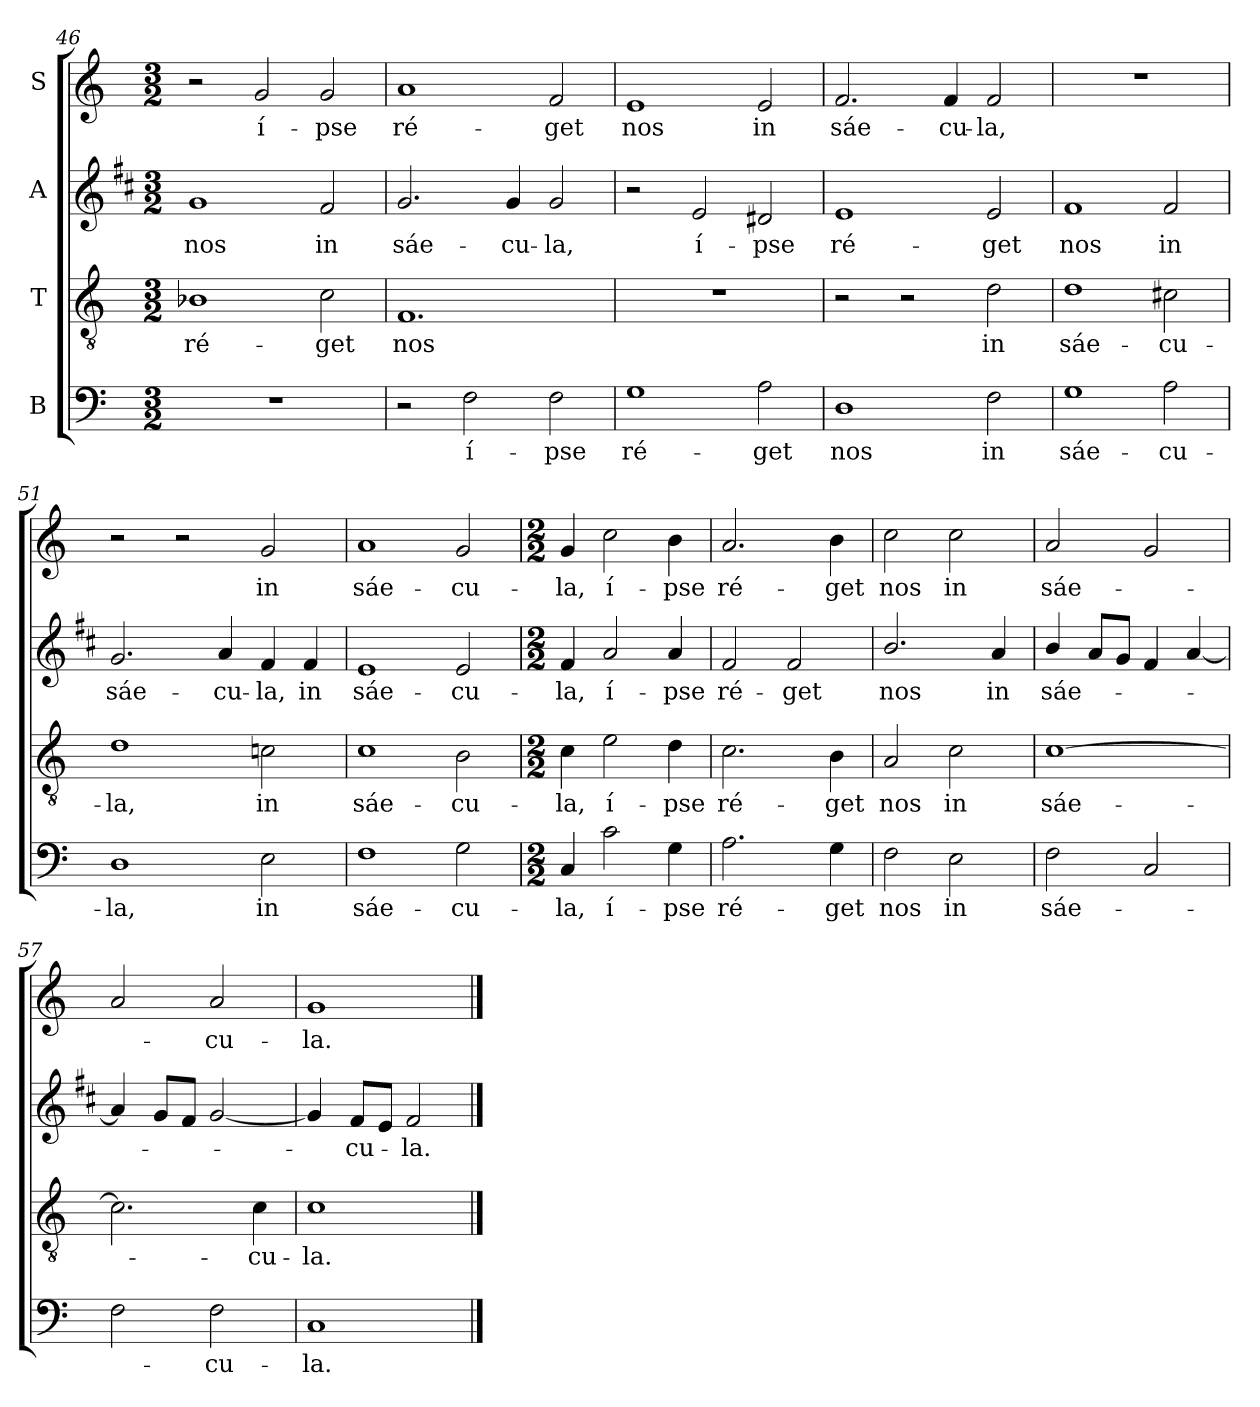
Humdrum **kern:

**kern	**text	**kern	**text	**kern	**text	**kern	**text
*part4	*part4	*part3	*part3	*part2	*part2	*part1	*part1
*staff4	*staff4	*staff3	*staff3	*staff2	*staff2	*staff1	*staff1
*I"B	*	*I"T	*	*I"A	*	*I"S	*
*clefF4	*	*clefGv2	*	*clefG2	*	*clefG2	*
*	*	*	*	*ITrd1c2	*	*	*
*k[]	*	*k[]	*	*k[]	*	*k[]	*
*C:	*	*C:	*	*C:	*	*C:	*
*M3/2	*	*M3/2	*	*M3/2	*	*M3/2	*
=46	=46	=46	=46	=46	=46	=46	=46
!	!	!	!LO:LY:b	!	!LO:LY:b	!	!
1.r	.	1B-X	ré-	1f	nos	2r	.
!	!	!	!	!	!	!	!LO:LY:b
.	.	.	.	.	.	2g/	í-
!	!	!	!LO:LY:b	!	!LO:LY:b	!	!LO:LY:b
.	.	2c\	-get	2e/	in	2g/	-pse
=47	=47	=47	=47	=47	=47	=47	=47
!	!	!	!LO:LY:b	!	!LO:LY:b	!	!LO:LY:b
2r	.	1.F	nos	2.f/	sáe-	1a	ré-
!	!LO:LY:b	!	!	!	!	!	!
2F\	í-	.	.	.	.	.	.
!	!	!	!	!	!LO:LY:b	!	!
.	.	.	.	4f/	-cu-	.	.
!	!LO:LY:b	!	!	!	!LO:LY:b	!	!LO:LY:b
2F\	-pse	.	.	2f/	-la,	2f/	-get
=48	=48	=48	=48	=48	=48	=48	=48
!	!LO:LY:b	!	!	!	!	!	!LO:LY:b
1G	ré-	1.r	.	2r	.	1e	nos
!	!	!	!	!	!LO:LY:b	!	!
.	.	.	.	2d/	í-	.	.
!	!LO:LY:b	!	!	!	!LO:LY:b	!	!LO:LY:b
2A\	-get	.	.	2c#X/	-pse	2e/	in
=49	=49	=49	=49	=49	=49	=49	=49
!	!LO:LY:b	!	!	!	!LO:LY:b	!	!LO:LY:b
1D	nos	2r	.	1d	ré-	2.f/	sáe-
.	.	2r	.	.	.	.	.
!	!	!	!	!	!	!	!LO:LY:b
.	.	.	.	.	.	4f/	-cu-
!	!LO:LY:b	!	!LO:LY:b	!	!LO:LY:b	!	!LO:LY:b
2F\	in	2d\	in	2d/	-get	2f/	-la,
!!LO:LB:g=z
=50	=50	=50	=50	=50	=50	=50	=50
!	!LO:LY:b	!	!LO:LY:b	!	!LO:LY:b	!	!
1G	sáe-	1d	sáe-	1e	nos	1.r	.
!	!LO:LY:b	!	!LO:LY:b	!	!LO:LY:b	!	!
2A\	-cu-	2c#X\	-cu-	2e/	in	.	.
=51	=51	=51	=51	=51	=51	=51	=51
!	!LO:LY:b	!	!LO:LY:b	!	!LO:LY:b	!	!
1D	-la,	1d	-la,	2.f/	sáe-	2r	.
.	.	.	.	.	.	2r	.
!	!	!	!	!	!LO:LY:b	!	!
.	.	.	.	4g/	-cu-	.	.
!	!LO:LY:b	!	!LO:LY:b	!	!LO:LY:b	!	!LO:LY:b
2E\	in	2cn\	in	4e/	-la,	2g/	in
!	!	!	!	!	!LO:LY:b	!	!
.	.	.	.	4e/	in	.	.
=52	=52	=52	=52	=52	=52	=52	=52
!	!LO:LY:b	!	!LO:LY:b	!	!LO:LY:b	!	!LO:LY:b
1F	sáe-	1c	sáe-	1d	sáe-	1a	sáe-
!	!LO:LY:b	!	!LO:LY:b	!	!LO:LY:b	!	!LO:LY:b
2G\	-cu-	2B\	-cu-	2d/	-cu-	2g/	-cu-
=53	=53	=53	=53	=53	=53	=53	=53
*M2/2	*	*M2/2	*	*M2/2	*	*M2/2	*
!	!LO:LY:b	!	!LO:LY:b	!	!LO:LY:b	!	!LO:LY:b
4C/	-la,	4c\	-la,	4e/	-la,	4g/	-la,
!	!LO:LY:b	!	!LO:LY:b	!	!LO:LY:b	!	!LO:LY:b
2c\	í-	2e\	í-	2g/	í-	2cc\	í-
!	!LO:LY:b	!	!LO:LY:b	!	!LO:LY:b	!	!LO:LY:b
4G\	-pse	4d\	-pse	4g/	-pse	4b\	-pse
=54	=54	=54	=54	=54	=54	=54	=54
!	!LO:LY:b	!	!LO:LY:b	!	!LO:LY:b	!	!LO:LY:b
2.A\	ré-	2.c\	ré-	2e/	ré-	2.a/	ré-
!	!	!	!	!	!LO:LY:b	!	!
.	.	.	.	2e/	-get	.	.
!	!LO:LY:b	!	!LO:LY:b	!	!	!	!LO:LY:b
4G\	-get	4B\	-get	.	.	4b\	-get
=55	=55	=55	=55	=55	=55	=55	=55
!	!LO:LY:b	!	!LO:LY:b	!	!LO:LY:b	!	!LO:LY:b
2F\	nos	2A/	nos	2.a/	nos	2cc\	nos
!	!LO:LY:b	!	!LO:LY:b	!	!	!	!LO:LY:b
2E\	in	2c\	in	.	.	2cc\	in
!	!	!	!	!	!LO:LY:b	!	!
.	.	.	.	4g/	in	.	.
!!LO:PB:g=z
=56	=56	=56	=56	=56	=56	=56	=56
!	!LO:LY:b	!	!LO:LY:b	!	!LO:LY:b	!	!LO:LY:b
2F\	sáe-	[1c	sáe-	4a/	sáe-	2a/	sáe-
.	.	.	.	8g/L	.	.	.
.	.	.	.	8f/J	.	.	.
2C/	.	.	.	4e/	.	2g/	.
.	.	.	.	[4g/	.	.	.
=57	=57	=57	=57	=57	=57	=57	=57
2F\	.	2.c\]	.	4g/]	.	2a/	.
.	.	.	.	8f/L	.	.	.
.	.	.	.	8e/J	.	.	.
!	!LO:LY:b	!	!	!	!	!	!LO:LY:b
2F\	-cu-	.	.	[2f/	.	2a/	-cu-
!	!	!	!LO:LY:b	!	!	!	!
.	.	4c\	-cu-	.	.	.	.
=58	=58	=58	=58	=58	=58	=58	=58
!	!LO:LY:b	!	!LO:LY:b	!	!	!	!LO:LY:b
1C	-la.	1c	-la.	4f/]	.	1g	-la.
!	!	!	!	!	!LO:LY:b	!	!
.	.	.	.	8e/L	-cu-	.	.
.	.	.	.	8d/J	.	.	.
!	!	!	!	!	!LO:LY:b	!	!
.	.	.	.	2e/	-la.	.	.
==	==	==	==	==	==	==	==
*-	*-	*-	*-	*-	*-	*-	*-
